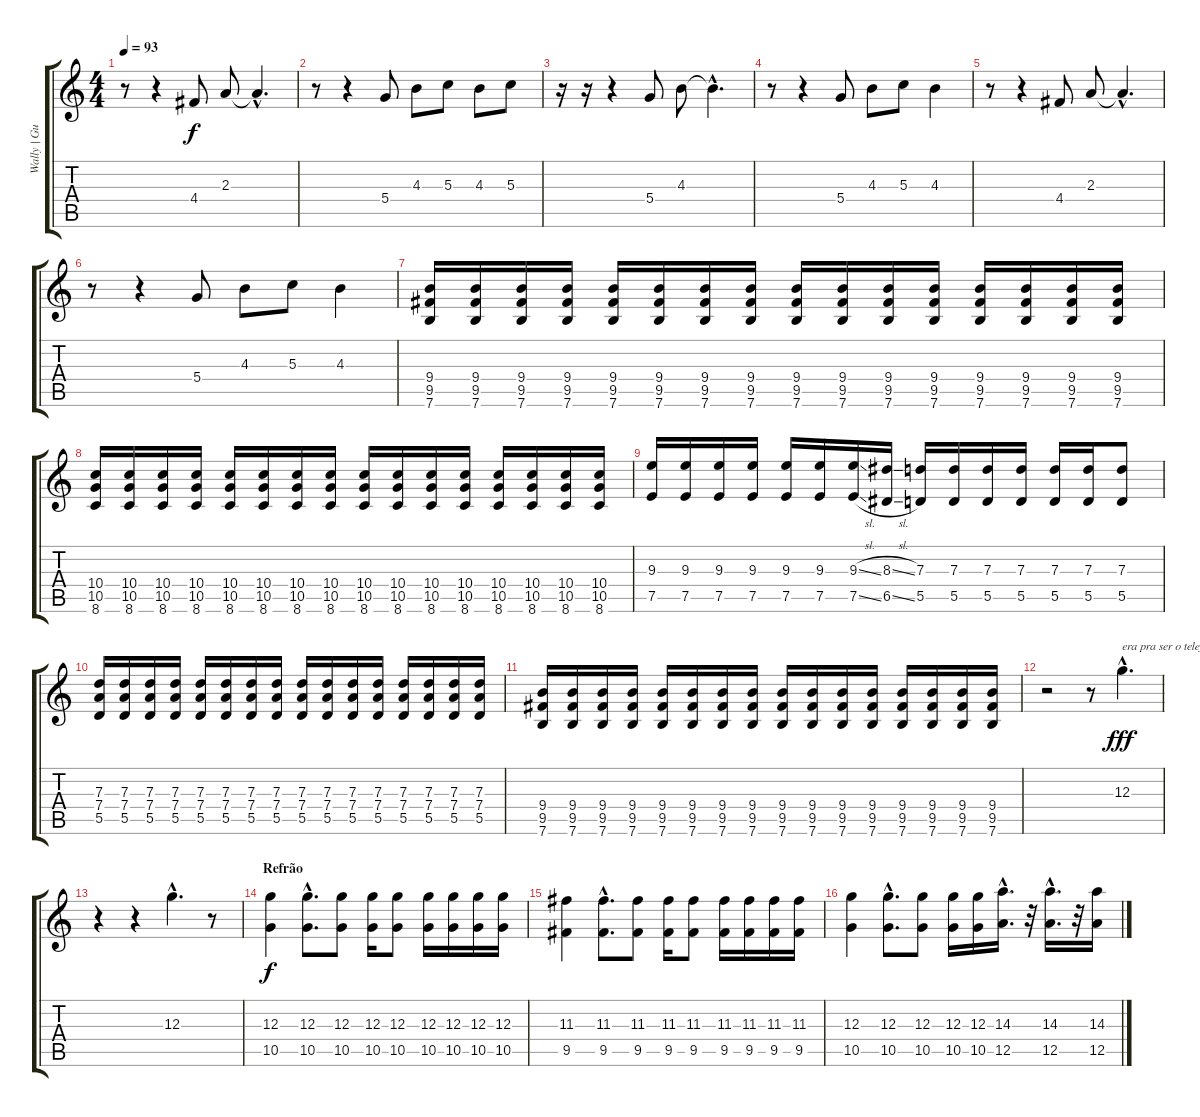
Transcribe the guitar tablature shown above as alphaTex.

\track ("Wally | Guitarra" "Wally | Gu") {instrument distortionguitar}
\staff {score tabs}
\tuning (E4 B3 G3 D3 A2 E2) {hide}
\ts (4 4)
\tempo 93
\clef g2
\ks c
r.8{dy f} r.4 4.4.8{instrument electricguitarclean} 2.3.8 2.3{hac t}.4{d} |
r.8 r.4 5.4.8{instrument electricguitarclean} 4.3.8 5.3.8 4.3.8 5.3.8 |
r.16{volume 13 instrument distortionguitar} r.16 r.4 5.4.8{instrument electricguitarclean} 4.3.8 4.3{hac t}.4{d} |
r.8 r.4 5.4.8{instrument electricguitarclean} 4.3.8 5.3.8 4.3.4 |
r.8 r.4 4.4.8{instrument electricguitarclean} 2.3.8 2.3{hac t}.4{d} |
r.8 r.4 5.4.8{instrument electricguitarclean} 4.3.8 5.3.8 4.3.4 |
(9.4 9.5 7.6).16{volume 11 instrument distortionguitar} (9.4 9.5 7.6).16 (9.4 9.5 7.6).16 (9.4 9.5 7.6).16 (9.4 9.5 7.6).16 (9.4 9.5 7.6).16 (9.4 9.5 7.6).16 (9.4 9.5 7.6).16 (9.4 9.5 7.6).16 (9.4 9.5 7.6).16 (9.4 9.5 7.6).16 (9.4 9.5 7.6).16 (9.4 9.5 7.6).16 (9.4 9.5 7.6).16 (9.4 9.5 7.6).16 (9.4 9.5 7.6).16 |
(10.4 10.5 8.6).16 (10.4 10.5 8.6).16 (10.4 10.5 8.6).16 (10.4 10.5 8.6).16 (10.4 10.5 8.6).16 (10.4 10.5 8.6).16 (10.4 10.5 8.6).16 (10.4 10.5 8.6).16 (10.4 10.5 8.6).16 (10.4 10.5 8.6).16 (10.4 10.5 8.6).16 (10.4 10.5 8.6).16 (10.4 10.5 8.6).16 (10.4 10.5 8.6).16 (10.4 10.5 8.6).16 (10.4 10.5 8.6).16 |
(9.3 7.5).16{volume 11 instrument distortionguitar} (9.3 7.5).16 (9.3 7.5).16 (9.3 7.5).16 (9.3 7.5).16 (9.3 7.5).16 (9.3{sl} 7.5{sl}).16 (8.3{sl} 6.5{sl}).16 (7.3 5.5).16 (7.3 5.5).16 (7.3 5.5).16 (7.3 5.5).16 (7.3 5.5).16 (7.3 5.5).16 (7.3 5.5).8 |
(7.3 7.4 5.5).16 (7.3 7.4 5.5).16 (7.3 7.4 5.5).16 (7.3 7.4 5.5).16 (7.3 7.4 5.5).16 (7.3 7.4 5.5).16 (7.3 7.4 5.5).16 (7.3 7.4 5.5).16 (7.3 7.4 5.5).16 (7.3 7.4 5.5).16 (7.3 7.4 5.5).16 (7.3 7.4 5.5).16 (7.3 7.4 5.5).16 (7.3 7.4 5.5).16 (7.3 7.4 5.5).16 (7.3 7.4 5.5).16 |
(9.4 9.5 7.6).16 (9.4 9.5 7.6).16 (9.4 9.5 7.6).16 (9.4 9.5 7.6).16 (9.4 9.5 7.6).16 (9.4 9.5 7.6).16 (9.4 9.5 7.6).16 (9.4 9.5 7.6).16 (9.4 9.5 7.6).16 (9.4 9.5 7.6).16 (9.4 9.5 7.6).16 (9.4 9.5 7.6).16 (9.4 9.5 7.6).16 (9.4 9.5 7.6).16 (9.4 9.5 7.6).16 (9.4 9.5 7.6).16 |
r.2 r.8 12.3{hac}.4{d txt "era pra ser o telefone...." dy fff volume 7 instrument electricguitarjazz} |
r.4 r.4 12.3{hac}.4{d volume 7 instrument electricguitarjazz} r.8 |
\section ("" "Refrão")
(12.3 10.5).4{dy f volume 8 instrument distortionguitar} (12.3{hac} 10.5{hac}).8{d} (12.3 10.5).8 (12.3 10.5).16 (12.3 10.5).8 (12.3 10.5).16 (12.3 10.5).16 (12.3 10.5).16 (12.3 10.5).16 |
(11.3 9.5).4 (11.3{hac} 9.5{hac}).8{d} (11.3 9.5).8 (11.3 9.5).16 (11.3 9.5).8 (11.3 9.5).16 (11.3 9.5).16 (11.3 9.5).16 (11.3 9.5).16 |
(12.3 10.5).4 (12.3{hac} 10.5{hac}).8{d} (12.3 10.5).8 (12.3 10.5).16 (12.3 10.5).16 (14.3{hac} 12.5{hac}).16{d} r.32 (14.3{hac} 12.5{hac}).16{d} r.32 (14.3 12.5).16
